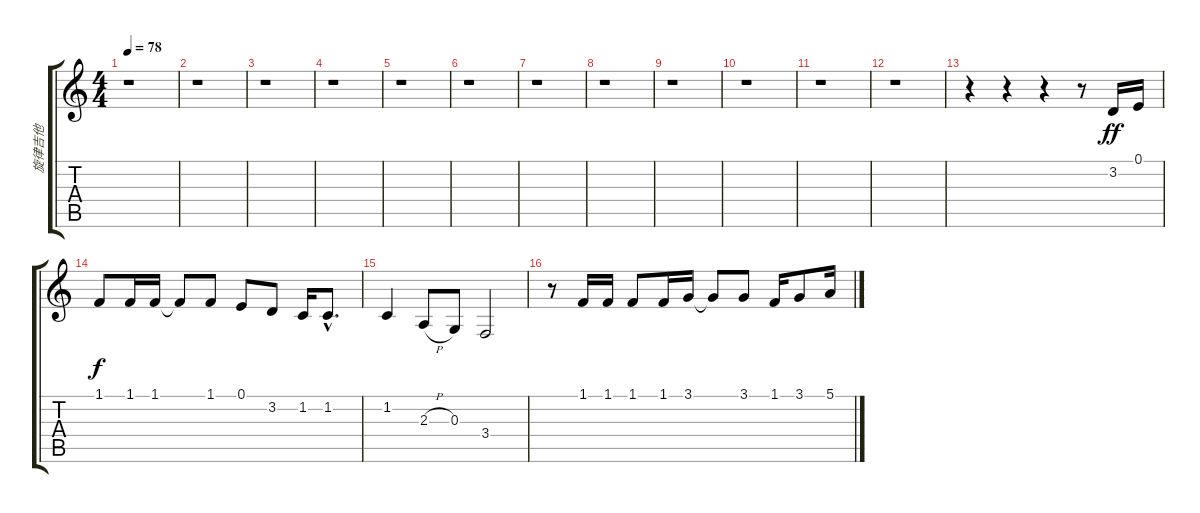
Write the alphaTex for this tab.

\track ("旋律吉他" "旋律吉他") {instrument violin}
\staff {score tabs}
\tuning (E4 B3 G3 D3 A2 E2) {hide}
\ts (4 4)
\tempo 78
\clef g2
\ks c
r.1{dy f} |
r.1 |
r.1 |
r.1 |
r.1 |
r.1 |
r.1 |
r.1 |
r.1 |
r.1 |
r.1 |
r.1 |
r.4 r.4 r.4 r.8 3.2.16{dy ff} 0.1.16 |
1.1.8{dy f} 1.1.16 1.1.16 1.1{t}.8 1.1.8 0.1.8 3.2.8 1.2.16 1.2{hac}.8{d} |
1.2.4 2.3{h}.8 0.3.8 3.4.2 |
r.8 1.1.16 1.1.16 1.1.8 1.1.16 3.1.16 3.1{t}.8 3.1.8 1.1.16 3.1.8 5.1.16
